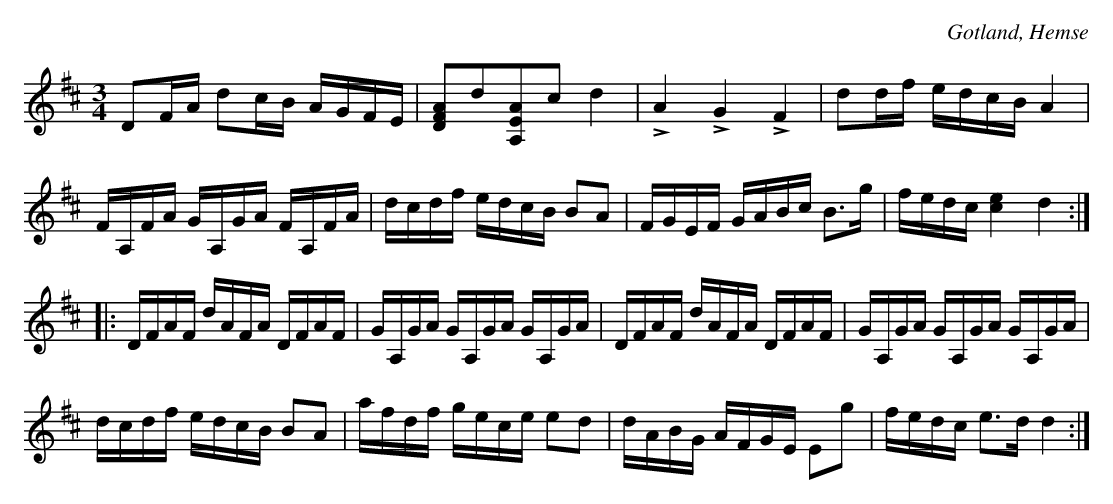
X:1
T:
O:Gotland, Hemse
M:3/4
L:1/16
K:D
D2FA d2cB AGFE|[DFA]2d2[A,EA]2c2 d4|LA4 LG4 LF4|d2df edcB A4|
FA,FA GA,GA FA,FA|dcdf edcB B2A2|FGEF GABc B3g|fedc [ce]4 d4:|
|:DFAF dAFA DFAF|GA,GA GA,GA GA,GA|DFAF dAFA DFAF|GA,GA GA,GA GA,GA|
dcdf edcB B2A2|afdf gece e2d2|dABG AFGE E2g2|fedc e3d d4:|
